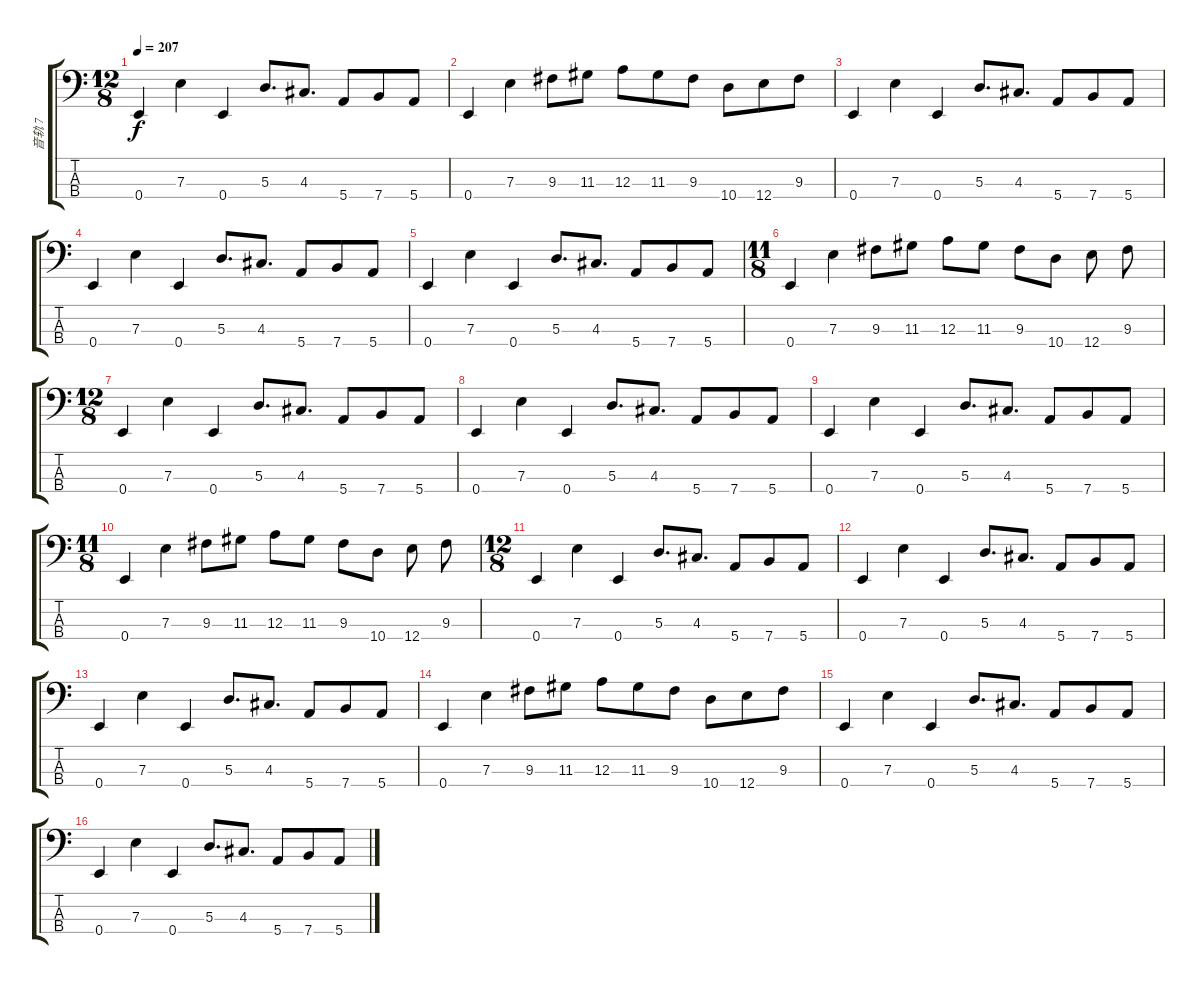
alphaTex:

\track ("音轨 7" "音轨 7") {instrument electricbassfinger}
\staff {score tabs}
\tuning (G2 D2 A1 E1) {hide}
\ts (12 8)
\tempo 207
\clef f4
\ks c
0.4.4{dy f} 7.3.4 0.4.4 5.3.8{d} 4.3.8{d} 5.4.8 7.4.8 5.4.8 |
0.4.4 7.3.4 9.3.8 11.3.8 12.3.8 11.3.8 9.3.8 10.4.8 12.4.8 9.3.8 |
0.4.4 7.3.4 0.4.4 5.3.8{d} 4.3.8{d} 5.4.8 7.4.8 5.4.8 |
0.4.4 7.3.4 0.4.4 5.3.8{d} 4.3.8{d} 5.4.8 7.4.8 5.4.8 |
0.4.4 7.3.4 0.4.4 5.3.8{d} 4.3.8{d} 5.4.8 7.4.8 5.4.8 |
\ts (11 8)
0.4.4 7.3.4 9.3.8 11.3.8 12.3.8 11.3.8 9.3.8 10.4.8 12.4.8 9.3.8 |
\ts (12 8)
0.4.4 7.3.4 0.4.4 5.3.8{d} 4.3.8{d} 5.4.8 7.4.8 5.4.8 |
0.4.4 7.3.4 0.4.4 5.3.8{d} 4.3.8{d} 5.4.8 7.4.8 5.4.8 |
0.4.4 7.3.4 0.4.4 5.3.8{d} 4.3.8{d} 5.4.8 7.4.8 5.4.8 |
\ts (11 8)
0.4.4 7.3.4 9.3.8 11.3.8 12.3.8 11.3.8 9.3.8 10.4.8 12.4.8 9.3.8 |
\ts (12 8)
0.4.4 7.3.4 0.4.4 5.3.8{d} 4.3.8{d} 5.4.8 7.4.8 5.4.8 |
0.4.4 7.3.4 0.4.4 5.3.8{d} 4.3.8{d} 5.4.8 7.4.8 5.4.8 |
0.4.4 7.3.4 0.4.4 5.3.8{d} 4.3.8{d} 5.4.8 7.4.8 5.4.8 |
0.4.4 7.3.4 9.3.8 11.3.8 12.3.8 11.3.8 9.3.8 10.4.8 12.4.8 9.3.8 |
0.4.4 7.3.4 0.4.4 5.3.8{d} 4.3.8{d} 5.4.8 7.4.8 5.4.8 |
0.4.4 7.3.4 0.4.4 5.3.8{d} 4.3.8{d} 5.4.8 7.4.8 5.4.8
